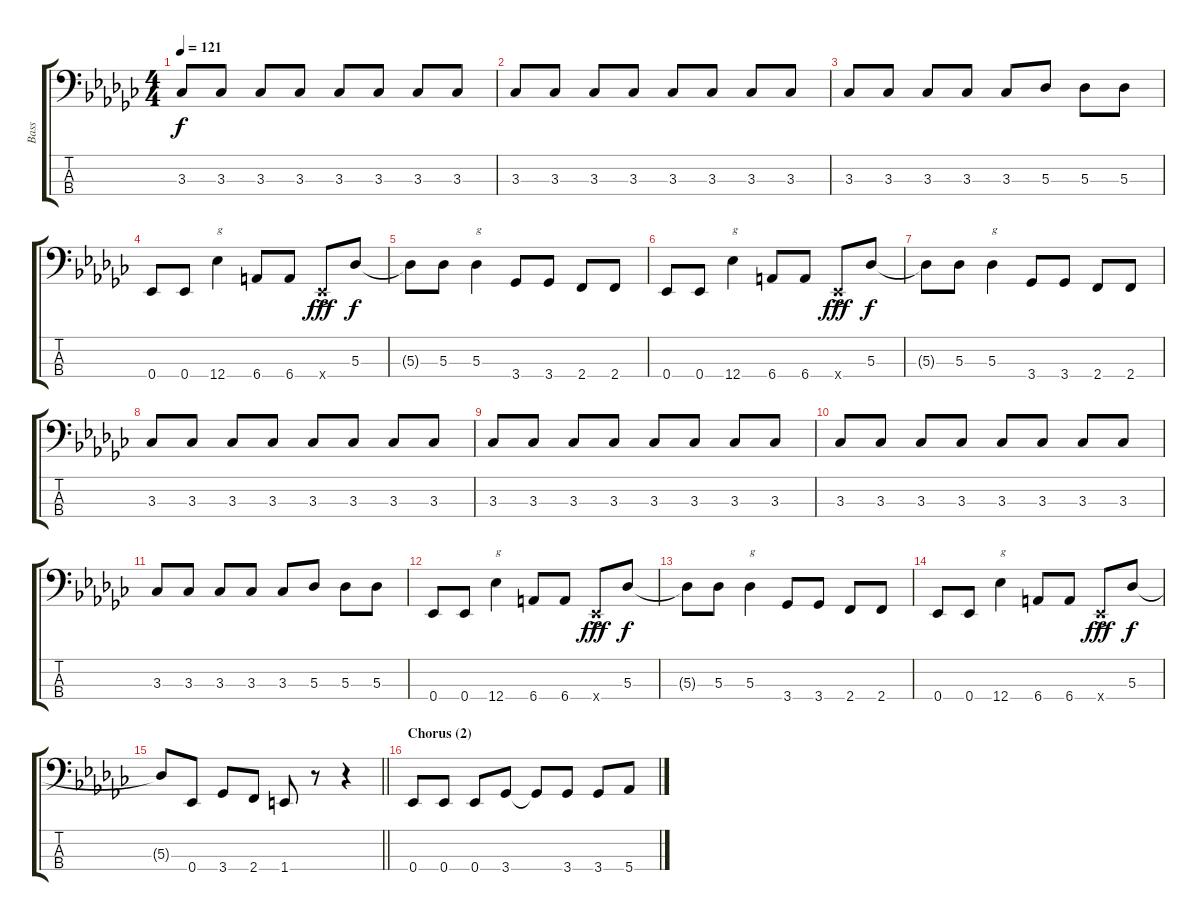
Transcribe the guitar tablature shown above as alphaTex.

\track ("Bass" "Bass") {instrument electricbasspick}
\staff {score tabs}
\tuning (Gb2 Db2 Ab1 Eb1) {hide}
\ts (4 4)
\tempo 121
\clef f4
\ks ebminor
3.3.8{dy f} 3.3.8 3.3.8 3.3.8 3.3.8 3.3.8 3.3.8 3.3.8 |
3.3.8 3.3.8 3.3.8 3.3.8 3.3.8 3.3.8 3.3.8 3.3.8 |
3.3.8 3.3.8 3.3.8 3.3.8 3.3.8 5.3.8 5.3.8 5.3.8 |
0.4.8 0.4.8 12.4.4{txt "g"} 6.4.8 6.4.8 0.4{ac x}.8{dy fff} 5.3.8{dy f} |
5.3{t}.8 5.3.8 5.3.4{txt "g"} 3.4.8 3.4.8 2.4.8 2.4.8 |
0.4.8 0.4.8 12.4.4{txt "g"} 6.4.8 6.4.8 0.4{ac x}.8{dy fff} 5.3.8{dy f} |
5.3{t}.8 5.3.8 5.3.4{txt "g"} 3.4.8 3.4.8 2.4.8 2.4.8 |
3.3.8 3.3.8 3.3.8 3.3.8 3.3.8 3.3.8 3.3.8 3.3.8 |
3.3.8 3.3.8 3.3.8 3.3.8 3.3.8 3.3.8 3.3.8 3.3.8 |
3.3.8 3.3.8 3.3.8 3.3.8 3.3.8 3.3.8 3.3.8 3.3.8 |
3.3.8 3.3.8 3.3.8 3.3.8 3.3.8 5.3.8 5.3.8 5.3.8 |
0.4.8 0.4.8 12.4.4{txt "g"} 6.4.8 6.4.8 0.4{ac x}.8{dy fff} 5.3.8{dy f} |
5.3{t}.8 5.3.8 5.3.4{txt "g"} 3.4.8 3.4.8 2.4.8 2.4.8 |
0.4.8 0.4.8 12.4.4{txt "g"} 6.4.8 6.4.8 0.4{ac x}.8{dy fff} 5.3.8{dy f} |
\barLineRight lightlight
5.3{t}.8 0.4.8 3.4.8 2.4.8 1.4.8 r.8 r.4 |
\section ("" "Chorus (2)")
0.4.8 0.4.8 0.4.8 3.4.8 3.4{t}.8 3.4.8 3.4.8 5.4.8
